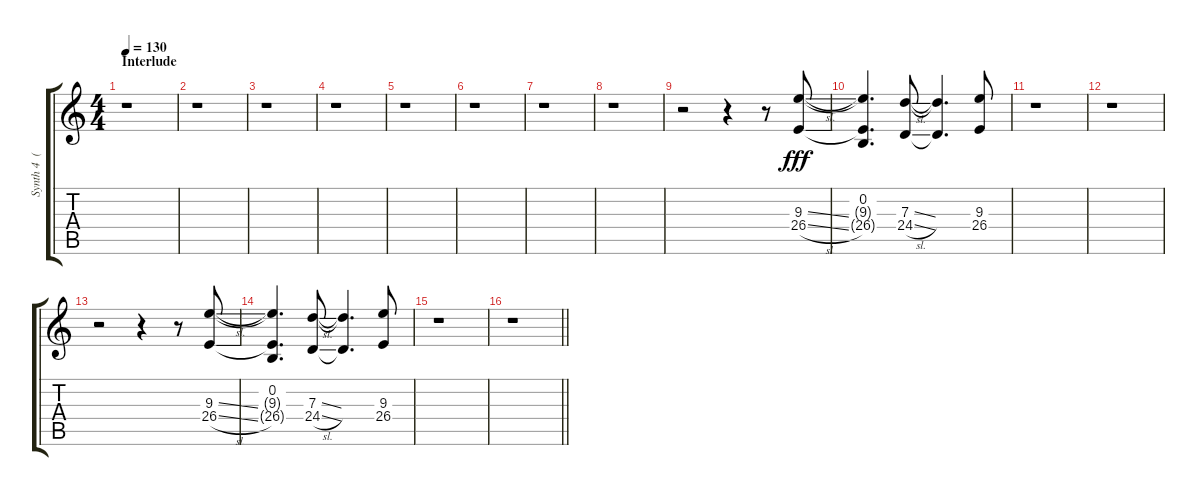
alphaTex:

\track ("Synth 4  (Keys FX)" "Synth 4  (") {instrument stringensemble1}
\staff {score tabs}
\tuning (E4 B3 G3 D3 A2 E2) {hide}
\ts (4 4)
\section ("" "Interlude")
\tempo 130
\clef g2
\ks c
r.1{dy f} |
r.1 |
r.1 |
r.1 |
r.1 |
r.1 |
r.1 |
r.1{volume 13 instrument lead2sawtooth} |
r.2 r.4 r.8 (9.3{sl} 26.4{sl}).8{dy fff} |
(0.2 9.3{t} 26.4{t}).4{d} (7.3{sl} 24.4{sl}).8 (7.3{t} 24.4{t}).4{d} (9.3 26.4).8 |
r.1 |
r.1 |
r.2 r.4 r.8 (9.3{sl} 26.4{sl}).8 |
(0.2 9.3{t} 26.4{t}).4{d} (7.3{sl} 24.4{sl}).8 (7.3{t} 24.4{t}).4{d} (9.3 26.4).8 |
r.1 |
\barLineRight lightlight
r.1{instrument stringensemble1}
